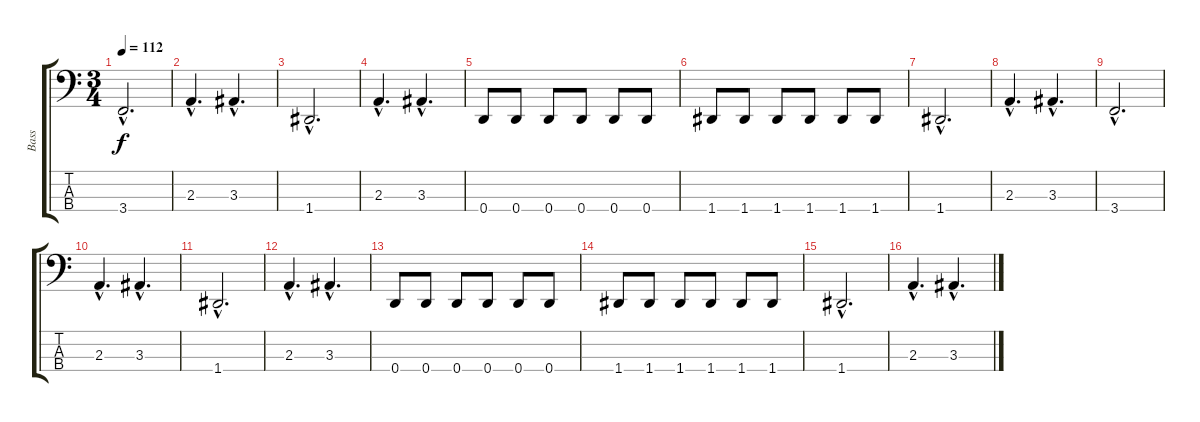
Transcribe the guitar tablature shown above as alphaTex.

\track ("Bass" "Bass") {instrument electricbassfinger}
\staff {score tabs}
\tuning (F2 C2 G1 D1) {hide}
\ts (3 4)
\tempo 112
\clef f4
\ks c
3.4{hac}.2{d dy f} |
2.3{hac}.4{d} 3.3{hac}.4{d} |
1.4{hac}.2{d} |
2.3{hac}.4{d} 3.3{hac}.4{d} |
0.4.8 0.4.8 0.4.8 0.4.8 0.4.8 0.4.8 |
1.4.8 1.4.8 1.4.8 1.4.8 1.4.8 1.4.8 |
1.4{hac}.2{d} |
2.3{hac}.4{d} 3.3{hac}.4{d} |
3.4{hac}.2{d} |
2.3{hac}.4{d} 3.3{hac}.4{d} |
1.4{hac}.2{d} |
2.3{hac}.4{d} 3.3{hac}.4{d} |
0.4.8 0.4.8 0.4.8 0.4.8 0.4.8 0.4.8 |
1.4.8 1.4.8 1.4.8 1.4.8 1.4.8 1.4.8 |
1.4{hac}.2{d} |
2.3{hac}.4{d} 3.3{hac}.4{d}
